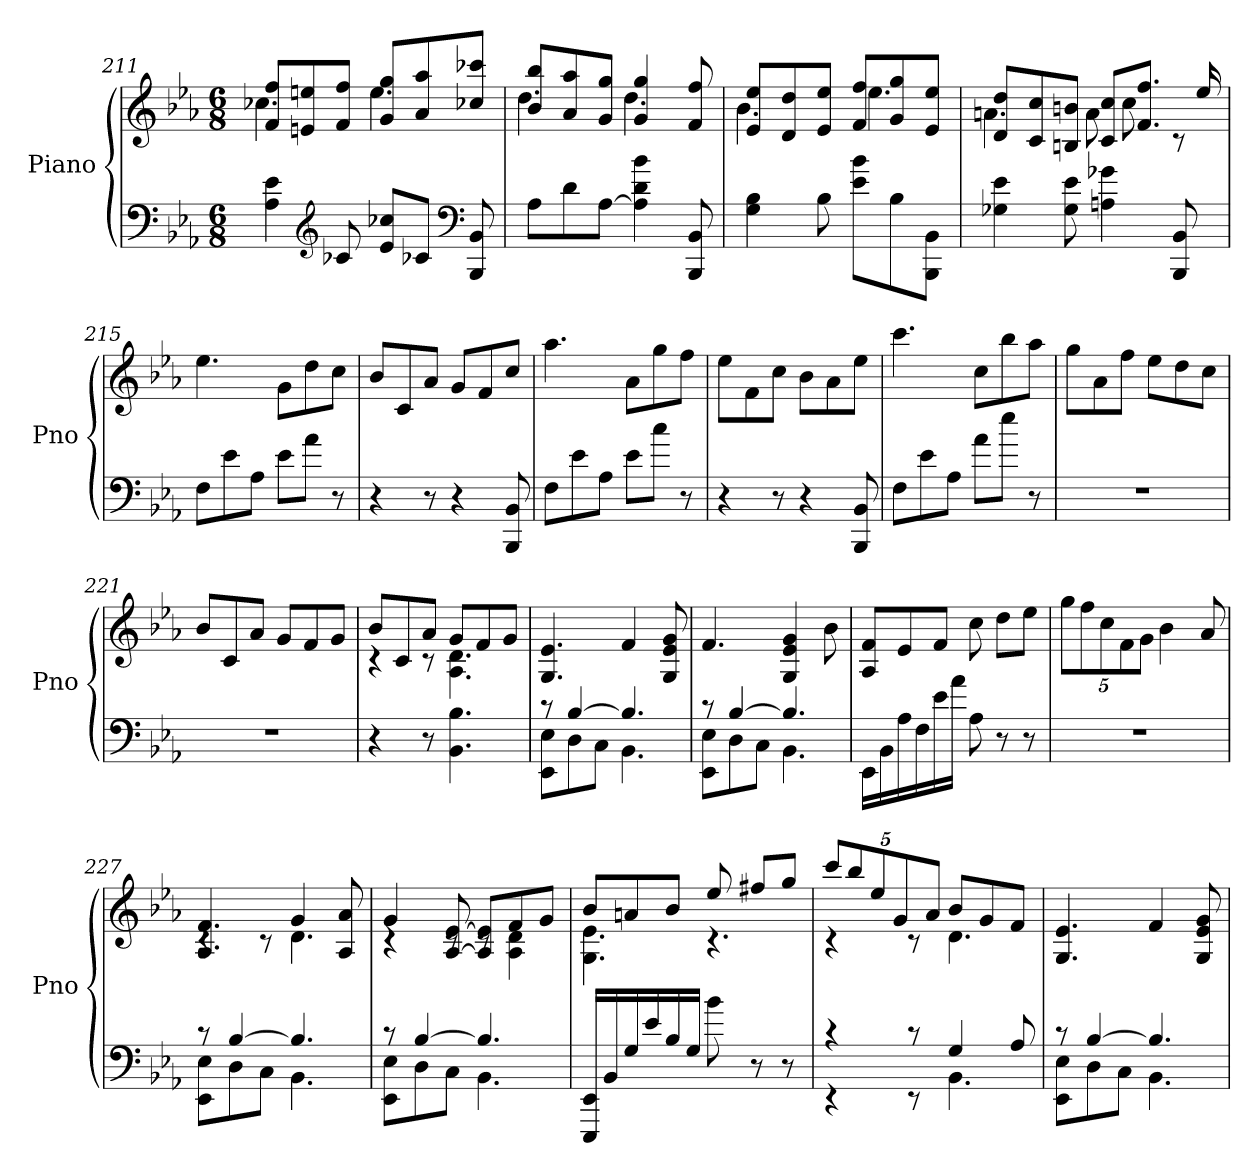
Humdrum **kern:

**kern	**kern
*part1	*part1
*staff2	*staff1
*I"Piano	*
*I'Pno	*
*clefF4	*clefG2
*k[b-e-a-]	*k[b-e-a-]
*M6/8	*M6/8
=211	=211
*	*^
4A- 4e-	8f 8ffL	4.cc-X
.	8en 8een	.
*clefG2	*	*
8c-X	8f 8ffJ	.
8e- 8cc-XL	8g 8ggL	4.ee
8c-XJ	8a- 8aa-	.
*clefF4	*	*
8BBB- 8BB-	8cc-X 8ccc-XJ	.
=212	=212	=212
8A-L	8b- 8bb-L	4.dd
8d	8a- 8aa-	.
[8A-J	8g 8ggJ	.
4A-] 4d 4b-	4g 4gg	4.dd
8BBB- 8BB-	8f 8ff	.
=213	=213	=213
4G 4B-	8e- 8ee-L	4.b-
.	8d 8dd	.
8B-	8e- 8ee-J	.
8e- 8b-L	8f 8ffL	4.ee-
8B-	8g 8gg	.
8BBB- 8BB-J	8e- 8ee-J	.
=214	=214	=214
4G-X 4e-	8d 8ddL	4.an
.	8c 8cc	.
8G- 8e-	8Bn 8bnJ	.
4An 4g-X	8c 8ccL	8a
.	8.f 8.ffJ	8cc
8BBB- 8BB-	.	8rc
.	16ee-	.
*	*v	*v
=215	=215
8FL	4.ee-
8e-	.
8A-J	.
8e-L	8gL
8a-J	8dd
8r	8ccJ
=216	=216
4r	8b-L
.	8c
8r	8a-J
4r	8gL
.	8f
8BBB- 8BB-	8ccJ
=217	=217
8FL	4.aa-
8e-	.
8A-J	.
8e-L	8a-L
8ccJ	8gg
8r	8ffJ
=218	=218
4r	8ee-L
.	8f
8r	8ccJ
4r	8b-L
.	8a-
8BBB- 8BB-	8ee-J
=219	=219
8FL	4.ccc
8e-	.
8A-J	.
8a-L	8ccL
8ee-J	8bb-
8r	8aa-J
=220	=220
2.r	8ggL
.	8a-
.	8ffJ
.	8ee-L
.	8dd
.	8ccJ
=221	=221
2.r	8b-L
.	8c
.	8a-J
.	8gL
.	8f
.	8gJ
=222	=222
*	*^
4r	8b-L	4rc
.	8c	.
8r	8a-J	8rc
4.BB- 4.B-	8gL	4.A- 4.d
.	8f	.
.	8gJ	.
*	*v	*v
=223	=223
*^	*
8rc	8EE- 8E-L	4.G 4.e-
[4B-	8D	.
.	8CJ	.
4.B-]	4.BB-	4f
.	.	8G 8e- 8g
=224	=224	=224
8rc	8EE- 8E-L	4.f
[4B-	8D	.
.	8CJ	.
4.B-]	4.BB-	4G 4e- 4g
.	.	8b-
*v	*v	*
=225	=225
16EE-LL	8A- 8fL
16BB-	.
16A-	8e-
16F	.
16e-	8fJ
16a-JJ	.
8A-	8cc
8r	8ddL
8r	8ee-J
=226	=226
2.r	40%3ggL
.	40%3ff
.	40%3cc
.	40%3f
.	40%3gJ
.	4b-
.	8a-
=227	=227
*^	*^
8rc	8EE- 8E-L	4.A- 4.f	4rc
[4B-	8D	.	.
.	8CJ	.	8rc
4.B-]	4.BB-	4g	4.d
.	.	8A- 8a-	.
=228	=228	=228	=228
8rc	8EE- 8E-L	4g	4rc
[4B-	8D	.	.
.	8CJ	[8A- [8e-	8rc
4.B-]	4.BB-	8A-] 8e-]L	8rc
.	.	8f	4A- 4d
.	.	8gJ	.
*v	*v	*	*
=229	=229	=229
16EEE- 16EE-LL	8b-L	4.G 4.e-
16BB-	.	.
16G	8an	.
16e-	.	.
16B-	8b-J	.
16GJJ	.	.
8b-	8ee-	4.rc
8r	8ff#XL	.
8r	8ggJ	.
=230	=230	=230
*^	*	*
4rc	4rEE	40%3cccL	4rc
.	.	40%3bb-	.
.	.	40%3ee-	.
.	.	40%3g	.
8rc	8rEE	.	8rc
.	.	40%3a-J	.
4G	4.BB-	8b-L	4.d
.	.	8g	.
8A-	.	8fJ	.
*	*	*v	*v
=231	=231	=231
8rc	8EE- 8E-L	4.G 4.e-
[4B-	8D	.
.	8CJ	.
4.B-]	4.BB-	4f
.	.	8G 8e- 8g
*v	*v	*
=	=
*-	*-
